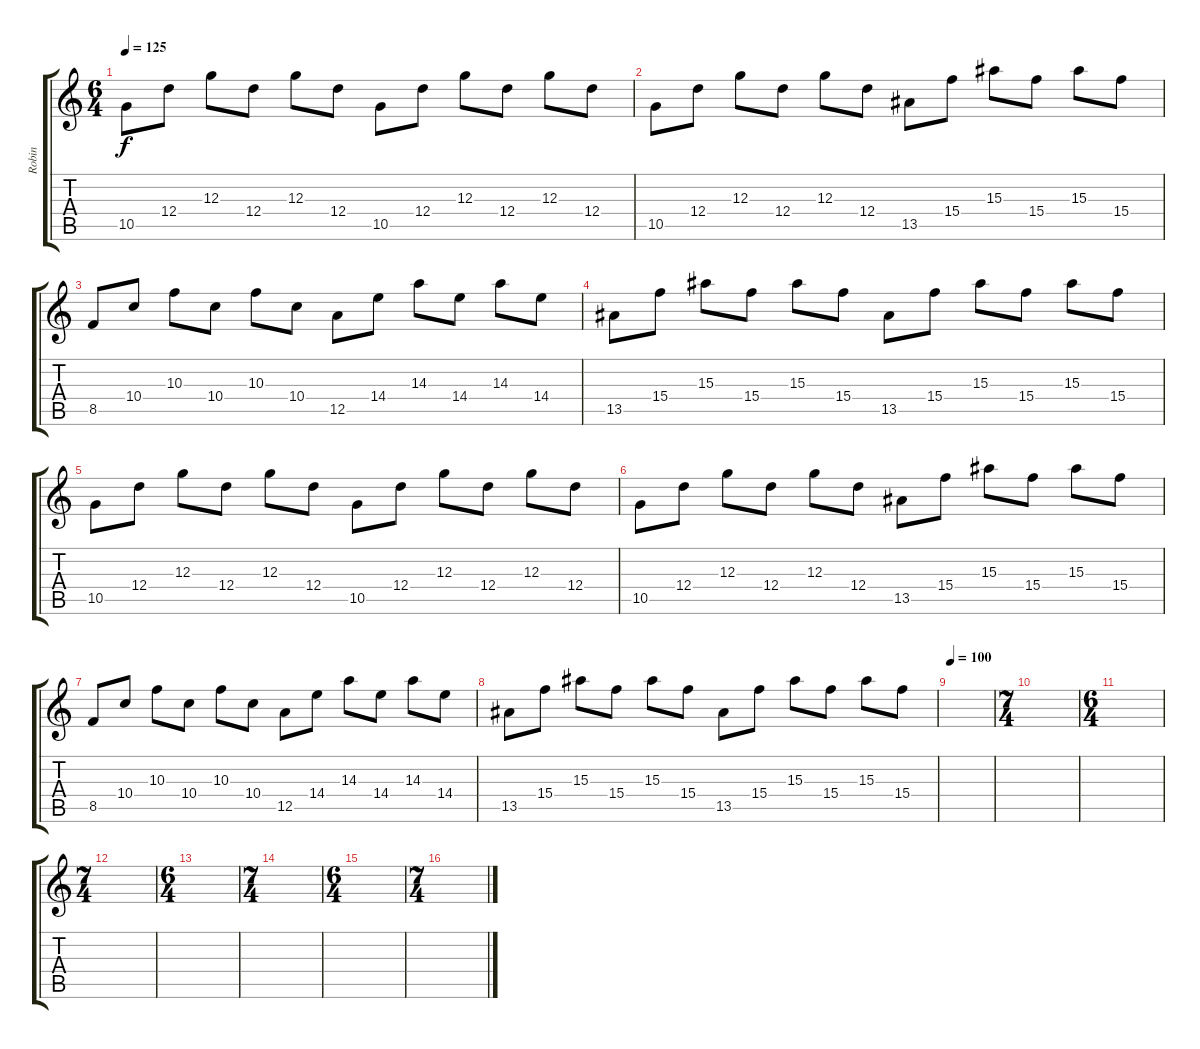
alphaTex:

\track ("Robin" "Robin") {instrument electricbassfinger}
\staff {score tabs}
\tuning (E4 B3 G3 D3 A2 E2) {hide}
\ts (6 4)
\tempo 125
\clef g2
\ks c
10.5.8{dy f} 12.4.8 12.3.8 12.4.8 12.3.8 12.4.8 10.5.8 12.4.8 12.3.8 12.4.8 12.3.8 12.4.8 |
10.5.8 12.4.8 12.3.8 12.4.8 12.3.8 12.4.8 13.5.8 15.4.8 15.3.8 15.4.8 15.3.8 15.4.8 |
8.5.8 10.4.8 10.3.8 10.4.8 10.3.8 10.4.8 12.5.8 14.4.8 14.3.8 14.4.8 14.3.8 14.4.8 |
13.5.8 15.4.8 15.3.8 15.4.8 15.3.8 15.4.8 13.5.8 15.4.8 15.3.8 15.4.8 15.3.8 15.4.8 |
10.5.8 12.4.8 12.3.8 12.4.8 12.3.8 12.4.8 10.5.8 12.4.8 12.3.8 12.4.8 12.3.8 12.4.8 |
10.5.8 12.4.8 12.3.8 12.4.8 12.3.8 12.4.8 13.5.8 15.4.8 15.3.8 15.4.8 15.3.8 15.4.8 |
8.5.8 10.4.8 10.3.8 10.4.8 10.3.8 10.4.8 12.5.8 14.4.8 14.3.8 14.4.8 14.3.8 14.4.8 |
13.5.8 15.4.8 15.3.8 15.4.8 15.3.8 15.4.8 13.5.8 15.4.8 15.3.8 15.4.8 15.3.8 15.4.8 |
\tempo 100
|
\ts (7 4)
|
\ts (6 4)
|
\ts (7 4)
|
\ts (6 4)
|
\ts (7 4)
|
\ts (6 4)
|
\ts (7 4)
